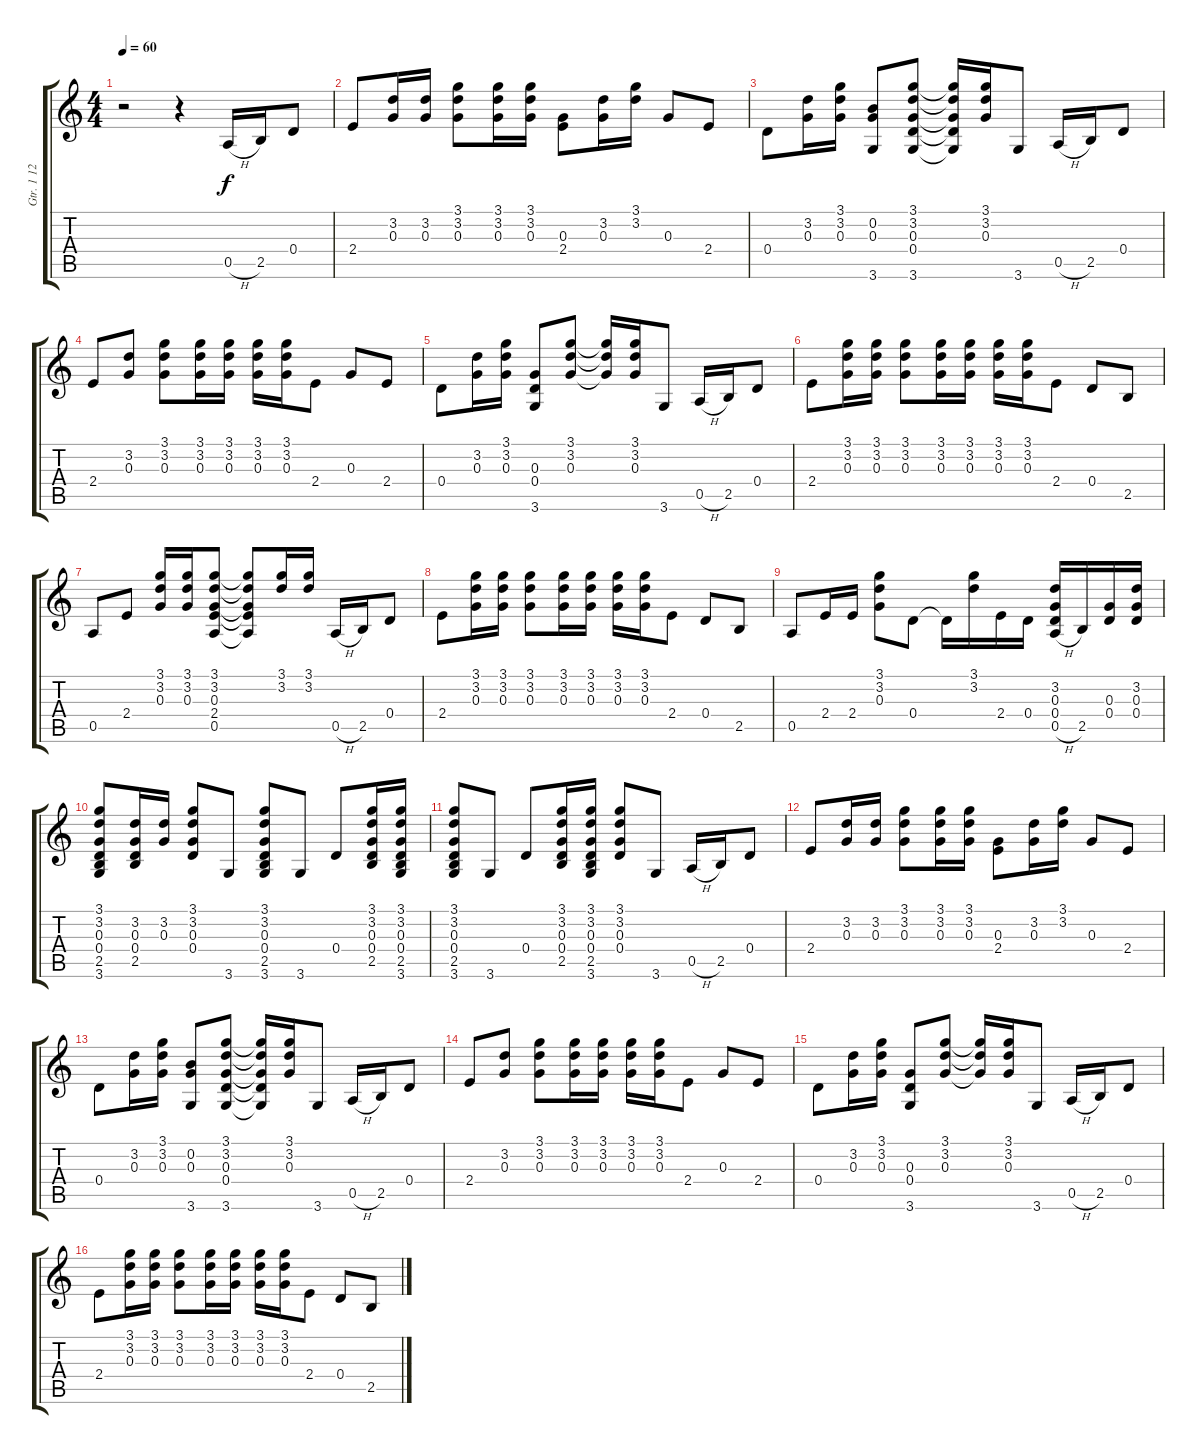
\track ("Gtr. 1 12 Stg. Acous." "Gtr. 1 12 ") {instrument acousticguitarsteel}
\staff {score tabs}
\tuning (E4 B3 G3 D3 A2 E2) {hide}
\ts (4 4)
\tempo 60
\clef g2
\ks c
r.2{dy f instrument acousticguitarsteel} r.4 0.5{h}.16 2.5.16 0.4.8 |
2.4.8 (3.2 0.3).16 (3.2 0.3).16 (3.1 3.2 0.3).8 (3.1 3.2 0.3).16 (3.1 3.2 0.3).16 (0.3 2.4).8 (3.2 0.3).16 (3.1 3.2).16 0.3.8 2.4.8 |
0.4.8 (3.2 0.3).16 (3.1 3.2 0.3).16 (0.2 0.3 3.6).8 (3.1 3.2 0.3 0.4 3.6).8 (3.1{t} 3.2{t} 0.3{t} 0.4{t} 3.6{t}).16 (3.1 3.2 0.3).16 3.6.8 0.5{h}.16 2.5.16 0.4.8 |
2.4.8 (3.2 0.3).8 (3.1 3.2 0.3).8 (3.1 3.2 0.3).16 (3.1 3.2 0.3).16 (3.1 3.2 0.3).16 (3.1 3.2 0.3).16 2.4.8 0.3.8 2.4.8 |
0.4.8 (3.2 0.3).16 (3.1 3.2 0.3).16 (0.3 0.4 3.6).8 (3.1 3.2 0.3).8 (3.1{t} 3.2{t} 0.3{t}).16 (3.1 3.2 0.3).16 3.6.8 0.5{h}.16 2.5.16 0.4.8 |
2.4.8 (3.1 3.2 0.3).16 (3.1 3.2 0.3).16 (3.1 3.2 0.3).8 (3.1 3.2 0.3).16 (3.1 3.2 0.3).16 (3.1 3.2 0.3).16 (3.1 3.2 0.3).16 2.4.8 0.4.8 2.5.8 |
0.5.8 2.4.8 (3.1 3.2 0.3).16 (3.1 3.2 0.3).16 (3.1 3.2 0.3 2.4 0.5).8 (3.1{t} 3.2{t} 0.3{t} 2.4{t} 0.5{t}).8 (3.1 3.2).16 (3.1 3.2).16 0.5{h}.16 2.5.16 0.4.8 |
2.4.8 (3.1 3.2 0.3).16 (3.1 3.2 0.3).16 (3.1 3.2 0.3).8 (3.1 3.2 0.3).16 (3.1 3.2 0.3).16 (3.1 3.2 0.3).16 (3.1 3.2 0.3).16 2.4.8 0.4.8 2.5.8 |
0.5.8 2.4.16 2.4.16 (3.1 3.2 0.3).8 0.4.8 0.4{t}.16 (3.1 3.2).16 2.4.16 0.4.16 (3.2 0.3 0.4 0.5{h}).16 2.5.16 (0.3 0.4).16 (3.2 0.3 0.4).16 |
(3.1 3.2 0.3 0.4 2.5 3.6).8 (3.2 0.3 0.4 2.5).16 (3.2 0.3).16 (3.1 3.2 0.3 0.4).8 3.6.8 (3.1 3.2 0.3 0.4 2.5 3.6).8 3.6.8 0.4.8 (3.1 3.2 0.3 0.4 2.5).16 (3.1 3.2 0.3 0.4 2.5 3.6).16 |
(3.1 3.2 0.3 0.4 2.5 3.6).8 3.6.8 0.4.8 (3.1 3.2 0.3 0.4 2.5).16 (3.1 3.2 0.3 0.4 2.5 3.6).16 (3.1 3.2 0.3 0.4).8 3.6.8 0.5{h}.16 2.5.16 0.4.8 |
2.4.8 (3.2 0.3).16 (3.2 0.3).16 (3.1 3.2 0.3).8 (3.1 3.2 0.3).16 (3.1 3.2 0.3).16 (0.3 2.4).8 (3.2 0.3).16 (3.1 3.2).16 0.3.8 2.4.8 |
0.4.8 (3.2 0.3).16 (3.1 3.2 0.3).16 (0.2 0.3 3.6).8 (3.1 3.2 0.3 0.4 3.6).8 (3.1{t} 3.2{t} 0.3{t} 0.4{t} 3.6{t}).16 (3.1 3.2 0.3).16 3.6.8 0.5{h}.16 2.5.16 0.4.8 |
2.4.8 (3.2 0.3).8 (3.1 3.2 0.3).8 (3.1 3.2 0.3).16 (3.1 3.2 0.3).16 (3.1 3.2 0.3).16 (3.1 3.2 0.3).16 2.4.8 0.3.8 2.4.8 |
0.4.8 (3.2 0.3).16 (3.1 3.2 0.3).16 (0.3 0.4 3.6).8 (3.1 3.2 0.3).8 (3.1{t} 3.2{t} 0.3{t}).16 (3.1 3.2 0.3).16 3.6.8 0.5{h}.16 2.5.16 0.4.8 |
2.4.8 (3.1 3.2 0.3).16 (3.1 3.2 0.3).16 (3.1 3.2 0.3).8 (3.1 3.2 0.3).16 (3.1 3.2 0.3).16 (3.1 3.2 0.3).16 (3.1 3.2 0.3).16 2.4.8 0.4.8 2.5.8
